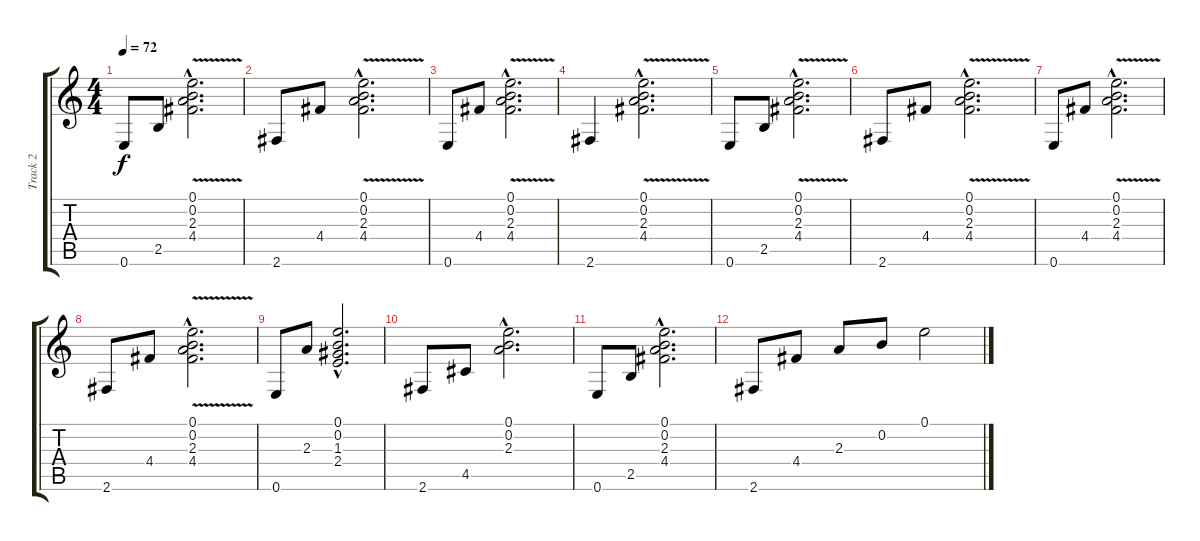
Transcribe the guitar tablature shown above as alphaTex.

\track ("Track 2" "Track 2") {instrument distortionguitar}
\staff {score tabs}
\tuning (E4 B3 G3 D3 A2 E2) {hide}
\ts (4 4)
\tempo 72
\clef g2
\ks c
0.6.8{dy f} 2.5.8 (0.1{v hac} 0.2{v hac} 2.3{v hac} 4.4{v hac}).2{d} |
2.6.8 4.4.8 (0.1{v hac} 0.2{v hac} 2.3{v hac} 4.4{v hac}).2{d} |
0.6.8 4.4.8 (0.1{v hac} 0.2{v hac} 2.3{v hac} 4.4{v hac}).2{d} |
2.6.4 (0.1{v hac} 0.2{v hac} 2.3{v hac} 4.4{v hac}).2{d} |
0.6.8 2.5.8 (0.1{v hac} 0.2{v hac} 2.3{v hac} 4.4{v hac}).2{d} |
2.6.8 4.4.8 (0.1{v hac} 0.2{v hac} 2.3{v hac} 4.4{v hac}).2{d} |
0.6.8 4.4.8 (0.1{v hac} 0.2{v hac} 2.3{v hac} 4.4{v hac}).2{d} |
2.6.8 4.4.8 (0.1{v hac} 0.2{v hac} 2.3{v hac} 4.4{v hac}).2{d} |
0.6.8 2.3.8 (0.1{hac} 0.2{hac} 1.3{hac} 2.4{hac}).2{d} |
2.6.8 4.5.8 (0.1{hac} 0.2{hac} 2.3{hac}).2{d} |
0.6.8 2.5.8 (0.1{hac} 0.2{hac} 2.3{hac} 4.4{hac}).2{d} |
2.6.8 4.4.8 2.3.8 0.2.8 0.1.2
